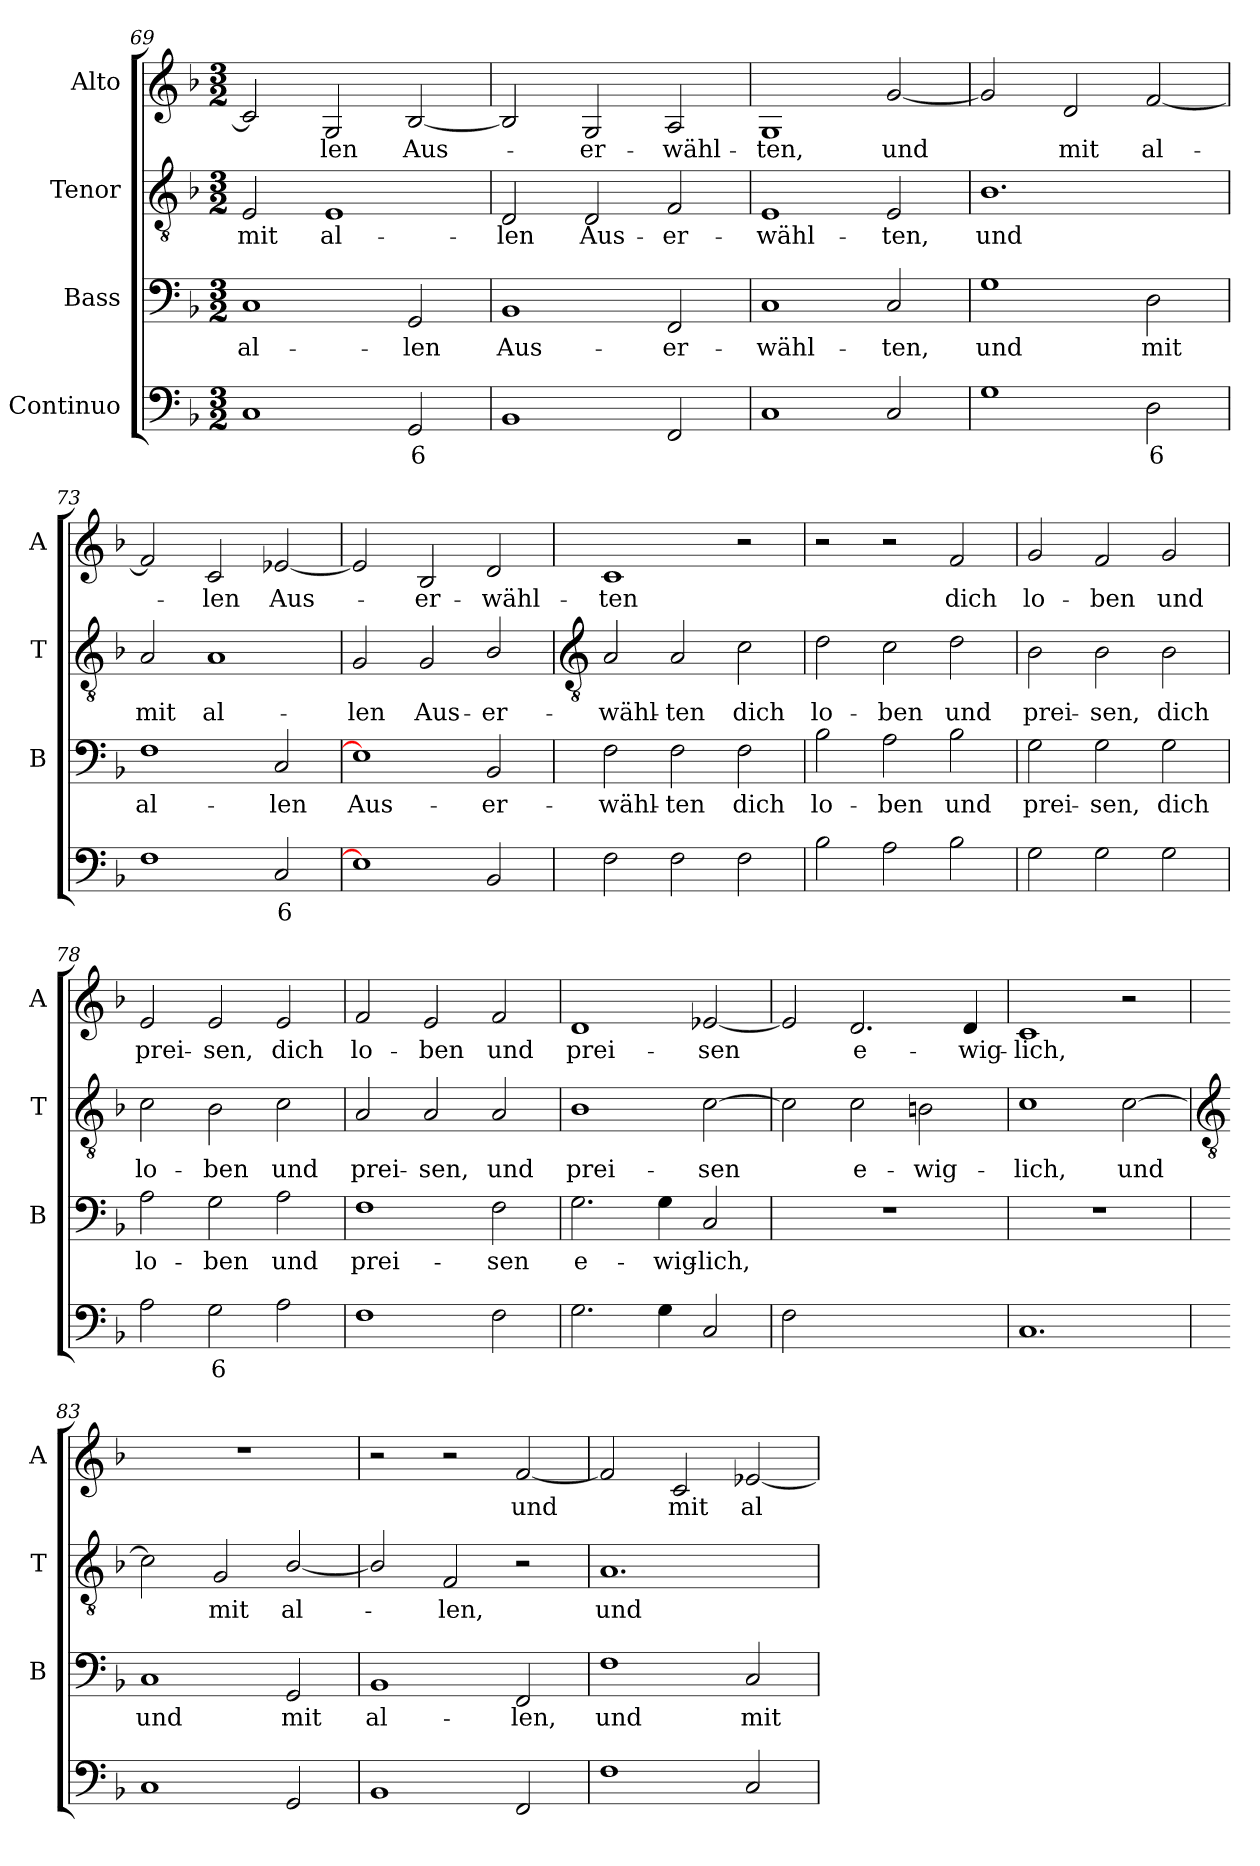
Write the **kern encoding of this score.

**kern	**text	**kern	**text	**kern	**text	**kern	**text
*part4	*part4	*part3	*part3	*part2	*part2	*part1	*part1
*staff4	*staff4	*staff3	*staff3	*staff2	*staff2	*staff1	*staff1
*I"Continuo	*	*I"Bass	*	*I"Tenor	*	*I"Alto	*
*	*	*I'B	*	*I'T	*	*I'A	*
*clefF4	*	*clefF4	*	*clefGv2	*	*clefG2	*
*k[b-]	*	*k[b-]	*	*k[b-]	*	*k[b-]	*
*F:	*	*F:	*	*F:	*	*F:	*
*M3/2	*	*M3/2	*	*M3/2	*	*M3/2	*
=69	=69	=69	=69	=69	=69	=69	=69
!	!	!	!LO:LY:b	!	!LO:LY:b	!	!
1C	.	1C	al-	2E	mit	2c]	.
!	!	!	!	!	!LO:LY:b	!	!LO:LY:b
.	.	.	.	1E	al-	2G	len
!	!LO:LY:b	!	!LO:LY:b	!	!	!	!LO:LY:b
2GG	6	2GG	-len	.	.	[2B-	Aus-
=70	=70	=70	=70	=70	=70	=70	=70
!	!	!	!LO:LY:b	!	!LO:LY:b	!	!
1BB-	.	1BB-	Aus-	2D	-len	2B-]	.
!	!	!	!	!	!LO:LY:b	!	!LO:LY:b
.	.	.	.	2D	Aus-	2G	er-
!	!	!	!LO:LY:b	!	!LO:LY:b	!	!LO:LY:b
2FF	.	2FF	-er-	2F	-er-	2A	-wähl-
=71	=71	=71	=71	=71	=71	=71	=71
!	!	!	!LO:LY:b	!	!LO:LY:b	!	!LO:LY:b
1C	.	1C	-wähl-	1E	-wähl-	1G	-ten,
!	!	!	!LO:LY:b	!	!LO:LY:b	!	!LO:LY:b
2C	.	2C	-ten,	2E	-ten,	[2g	und
=72	=72	=72	=72	=72	=72	=72	=72
!	!	!	!LO:LY:b	!	!LO:LY:b	!	!
1G	.	1G	und	1.B-	und	2g]	.
!	!	!	!	!	!	!	!LO:LY:b
.	.	.	.	.	.	2d	mit
!	!LO:LY:b	!	!LO:LY:b	!	!	!	!LO:LY:b
2D	6	2D	mit	.	.	[2f	al-
=73	=73	=73	=73	=73	=73	=73	=73
!	!	!	!LO:LY:b	!	!LO:LY:b	!	!
1F	.	1F	al-	2A	mit	2f]	.
!	!	!	!	!	!LO:LY:b	!	!LO:LY:b
.	.	.	.	1A	al-	2c	len
!	!LO:LY:b	!	!LO:LY:b	!	!	!	!LO:LY:b
2C	6	2C	-len	.	.	[2e-X	Aus-
=74	=74	=74	=74	=74	=74	=74	=74
!	!	!	!LO:LY:b	!	!LO:LY:b	!	!
1E-]	.	1E-]	Aus-	2G	-len	2e-]	.
!	!	!	!	!	!LO:LY:b	!	!LO:LY:b
.	.	.	.	2G	Aus-	2B-	er-
!	!	!	!LO:LY:b	!	!LO:LY:b	!	!LO:LY:b
2BB-	.	2BB-	-er-	2B-/	-er-	2d	-wähl-
!!LO:LB:g=z
=75	=75	=75	=75	=75	=75	=75	=75
*	*	*	*	*clefGv2	*	*	*
!	!	!	!LO:LY:b	!	!LO:LY:b	!	!LO:LY:b
2F	.	2F	-wähl-	2A	-wähl-	1c	-ten
!	!	!	!LO:LY:b	!	!LO:LY:b	!	!
2F	.	2F	-ten	2A	-ten	.	.
!	!	!	!LO:LY:b	!	!LO:LY:b	!	!
2F	.	2F	dich	2c	dich	2r	.
=76	=76	=76	=76	=76	=76	=76	=76
!	!	!	!LO:LY:b	!	!LO:LY:b	!	!
2B-	.	2B-	lo-	2d	lo-	2r	.
!	!	!	!LO:LY:b	!	!LO:LY:b	!	!
2A	.	2A	-ben	2c	-ben	2r	.
!	!	!	!LO:LY:b	!	!LO:LY:b	!	!LO:LY:b
2B-	.	2B-	und	2d	und	2f	dich
=77	=77	=77	=77	=77	=77	=77	=77
!	!	!	!LO:LY:b	!	!LO:LY:b	!	!LO:LY:b
2G	.	2G	prei-	2B-	prei-	2g	lo-
!	!	!	!LO:LY:b	!	!LO:LY:b	!	!LO:LY:b
2G	.	2G	-sen,	2B-	-sen,	2f	-ben
!	!	!	!LO:LY:b	!	!LO:LY:b	!	!LO:LY:b
2G	.	2G	dich	2B-	dich	2g	und
=78	=78	=78	=78	=78	=78	=78	=78
!	!	!	!LO:LY:b	!	!LO:LY:b	!	!LO:LY:b
2A	.	2A	lo-	2c	lo-	2e	prei-
!	!LO:LY:b	!	!LO:LY:b	!	!LO:LY:b	!	!LO:LY:b
2G	6	2G	-ben	2B-	-ben	2e	-sen,
!	!	!	!LO:LY:b	!	!LO:LY:b	!	!LO:LY:b
2A	.	2A	und	2c	und	2e	dich
=79	=79	=79	=79	=79	=79	=79	=79
!	!	!	!LO:LY:b	!	!LO:LY:b	!	!LO:LY:b
1F	.	1F	prei-	2A	prei-	2f	lo-
!	!	!	!	!	!LO:LY:b	!	!LO:LY:b
.	.	.	.	2A	-sen,	2e	-ben
!	!	!	!LO:LY:b	!	!LO:LY:b	!	!LO:LY:b
2F	.	2F	-sen	2A	und	2f	und
=80	=80	=80	=80	=80	=80	=80	=80
!	!	!	!LO:LY:b	!	!LO:LY:b	!	!LO:LY:b
2.G	.	2.G	e-	1B-	prei-	1d	prei-
!	!	!	!LO:LY:b	!	!	!	!
4G	.	4G	-wig-	.	.	.	.
!	!	!	!LO:LY:b	!	!LO:LY:b	!	!LO:LY:b
2C	.	2C	-lich,	[2c	-sen	[2e-X	-sen
=81	=81	=81	=81	=81	=81	=81	=81
!	!	!LO:N:vis=1	!	!	!	!	!
2F	.	1.r	.	2c]	.	2e-]	.
!	!LO:LY:b	!	!	!	!LO:LY:b	!	!LO:LY:b
[2Gyy	4	.	.	2c	e-	2.d	e-
!	!	!	!	!	!LO:LY:b	!	!
2Gyy]	.	.	.	2Bn	-wig-	.	.
!	!	!	!	!	!	!	!LO:LY:b
.	.	.	.	.	.	4d	-wig-
=82	=82	=82	=82	=82	=82	=82	=82
!	!	!LO:N:vis=1	!	!	!LO:LY:b	!	!LO:LY:b
1.C	.	1.r	.	1c	-lich,	1c	-lich,
!	!	!	!	!	!LO:LY:b	!	!
.	.	.	.	[2c	und	2r	.
!!LO:LB:g=z
=83	=83	=83	=83	=83	=83	=83	=83
*	*	*	*	*clefGv2	*	*	*
!	!	!	!LO:LY:b	!	!	!LO:N:vis=1	!
1C	.	1C	und	2c]	.	1.r	.
!	!	!	!	!	!LO:LY:b	!	!
.	.	.	.	2G	mit	.	.
!	!	!	!LO:LY:b	!	!LO:LY:b	!	!
2GG	.	2GG	mit	[2B-/	al-	.	.
=84	=84	=84	=84	=84	=84	=84	=84
!	!	!	!LO:LY:b	!	!	!	!
1BB-	.	1BB-	al-	2B-/]	.	2r	.
!	!	!	!	!	!LO:LY:b	!	!
.	.	.	.	2F	len,	2r	.
!	!	!	!LO:LY:b	!	!	!	!LO:LY:b
2FF	.	2FF	-len,	2r	.	[2f	und
=85	=85	=85	=85	=85	=85	=85	=85
!	!	!	!LO:LY:b	!	!LO:LY:b	!	!
1F	.	1F	und	1.A	und	2f]	.
!	!	!	!	!	!	!	!LO:LY:b
.	.	.	.	.	.	2c	mit
!	!	!	!LO:LY:b	!	!	!	!LO:LY:b
2C	.	2C	mit	.	.	[2e-X	al-
=	=	=	=	=	=	=	=
*-	*-	*-	*-	*-	*-	*-	*-
